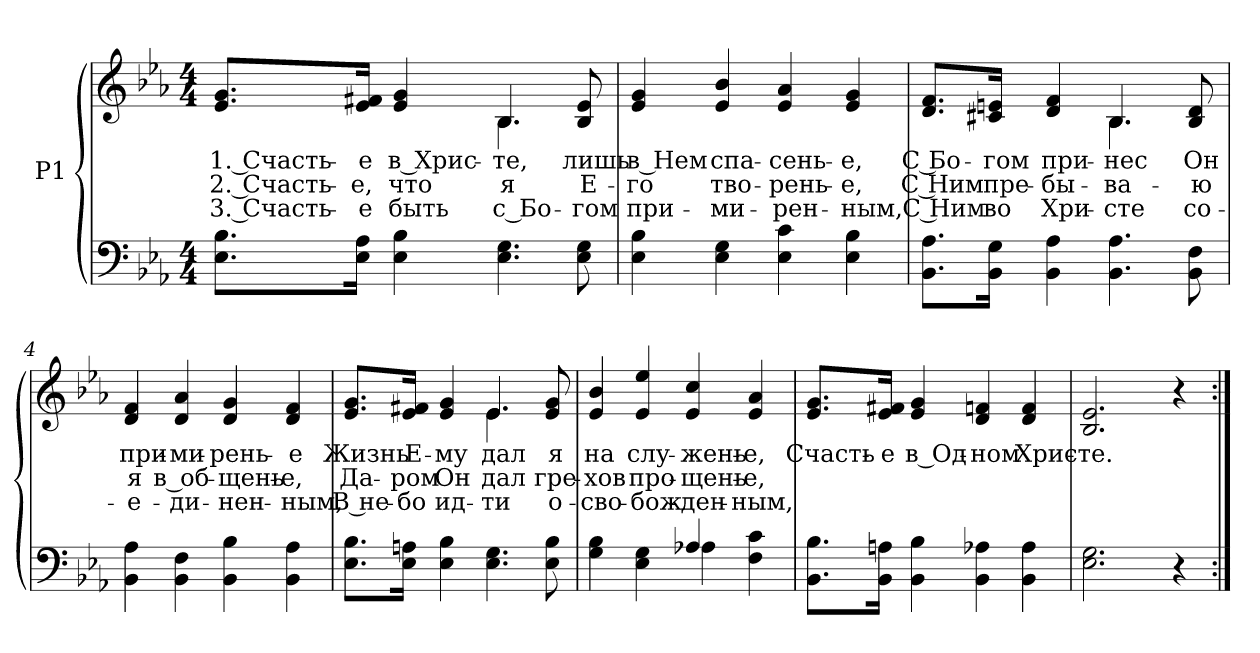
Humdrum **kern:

**kern	**kern	**text	**text	**text
*part1	*part1	*part1	*part1	*part1
*staff2	*staff1	*staff1	*staff1	*staff1
*I"P1	*	*	*	*
!!LO:PB:g=z
*clefF4	*clefG2	*	*	*
*k[b-e-a-]	*k[b-e-a-]	*	*	*
*E-:	*E-:	*	*	*
*M4/4	*M4/4	*	*	*
=1	=1	=1	=1	=1
!	!	!LO:LY:b:color=#000000	!LO:LY:b:color=#000000	!LO:LY:b:color=#000000
*	*^	*	*	*
8.E-i\ 8.B-i\L	8.e-i/ 8.gi/L	2ryy	1. Счасть-	2. Счасть-	3. Счасть-
!	!	!	!LO:LY:b:color=#000000	!LO:LY:b:color=#000000	!LO:LY:b:color=#000000
16E-i\ 16A-i\Jk	16e-i/ 16f#Xi/Jk	.	-е	-е,	-е
!	!	!	!LO:LY:b:color=#000000	!LO:LY:b:color=#000000	!LO:LY:b:color=#000000
4E-i\ 4B-i	4e-i/ 4gi	.	в Хрис-	что	быть
!	!	!	!LO:LY:b:color=#000000	!LO:LY:b:color=#000000	!LO:LY:b:color=#000000
4.E-i\ 4.Gi	4.B-i/	4.B-i\	-те,	я	с Бо-
!	!	!	!LO:LY:b:color=#000000	!LO:LY:b:color=#000000	!LO:LY:b:color=#000000
8E-i\ 8Gi	8B-i/ 8e-i	8ryy	лишь	Е-	-гом
*	*v	*v	*	*	*
=2	=2	=2	=2	=2
*	*^	*	*	*
!	!	!	!LO:LY:b:color=#000000	!LO:LY:b:color=#000000	!LO:LY:b:color=#000000
*	*v	*v	*	*	*
4E-i\ 4B-i	4e-i/ 4gi	в Нем	-го	при-
!	!	!LO:LY:b:color=#000000	!LO:LY:b:color=#000000	!LO:LY:b:color=#000000
4E-i\ 4Gi	4e-i/ 4b-i	спа-	тво-	-ми-
!	!	!LO:LY:b:color=#000000	!LO:LY:b:color=#000000	!LO:LY:b:color=#000000
4E-i\ 4ci	4e-i/ 4a-i	-сень-	-рень-	-рен-
!	!	!LO:LY:b:color=#000000	!LO:LY:b:color=#000000	!LO:LY:b:color=#000000
4E-i\ 4B-i	4e-i/ 4gi	-е,	-е,	-ным,
=3	=3	=3	=3	=3
!	!	!LO:LY:b:color=#000000	!LO:LY:b:color=#000000	!LO:LY:b:color=#000000
*	*^	*	*	*
8.BB-i\ 8.A-i\L	8.di/ 8.fi/L	2ryy	С Бо-	С Ним	С Ним
!	!	!	!LO:LY:b:color=#000000	!LO:LY:b:color=#000000	!LO:LY:b:color=#000000
16BB-i\ 16Gi\Jk	16c#Xi/ 16eni/Jk	.	-гом	пре-	во
!	!	!	!LO:LY:b:color=#000000	!LO:LY:b:color=#000000	!LO:LY:b:color=#000000
4BB-i\ 4A-i	4di/ 4fi	.	при-	-бы-	Хри-
!	!	!	!LO:LY:b:color=#000000	!LO:LY:b:color=#000000	!LO:LY:b:color=#000000
4.BB-i\ 4.A-i	4.B-i/	4.B-i\	-нес	-ва-	-сте
!	!	!	!LO:LY:b:color=#000000	!LO:LY:b:color=#000000	!LO:LY:b:color=#000000
8BB-i\ 8Fi	8B-i/ 8di	8ryy	Он	-ю	со-
*	*v	*v	*	*	*
!!LO:LB:g=z
=4	=4	=4	=4	=4
*	*^	*	*	*
!	!	!	!LO:LY:b:color=#000000	!LO:LY:b:color=#000000	!LO:LY:b:color=#000000
*	*v	*v	*	*	*
4BB-i\ 4A-i	4di/ 4fi	при-	я	-е-
!	!	!LO:LY:b:color=#000000	!LO:LY:b:color=#000000	!LO:LY:b:color=#000000
4BB-i\ 4Fi	4di/ 4a-i	-ми-	в об-	-ди-
!	!	!LO:LY:b:color=#000000	!LO:LY:b:color=#000000	!LO:LY:b:color=#000000
4BB-i\ 4B-i	4di/ 4gi	-рень-	-щень-	-нен-
!	!	!LO:LY:b:color=#000000	!LO:LY:b:color=#000000	!LO:LY:b:color=#000000
4BB-i\ 4A-i	4di/ 4fi	-е	-е,	-ным,
=5	=5	=5	=5	=5
!	!	!LO:LY:b:color=#000000	!LO:LY:b:color=#000000	!LO:LY:b:color=#000000
*	*^	*	*	*
8.E-i\ 8.B-i\L	8.e-i/ 8.gi/L	2ryy	Жизнь	Да-	В не-
!	!	!	!LO:LY:b:color=#000000	!LO:LY:b:color=#000000	!LO:LY:b:color=#000000
16E-i\ 16Ani\Jk	16e-i/ 16f#Xi/Jk	.	Е-	-ром	-бо
!	!	!	!LO:LY:b:color=#000000	!LO:LY:b:color=#000000	!LO:LY:b:color=#000000
4E-i\ 4B-i	4e-i/ 4gi	.	-му	Он	ид-
!	!	!	!LO:LY:b:color=#000000	!LO:LY:b:color=#000000	!LO:LY:b:color=#000000
4.E-i\ 4.Gi	4.e-i/	4.e-i\	дал	дал	-ти
!	!	!	!LO:LY:b:color=#000000	!LO:LY:b:color=#000000	!LO:LY:b:color=#000000
8E-i\ 8B-i	8e-i/ 8gi	8ryy	я	гре-	о-
*	*v	*v	*	*	*
=6	=6	=6	=6	=6
*^	*	*	*	*
*	*	*^	*	*	*
!	!	!	!	!LO:LY:b:color=#000000	!LO:LY:b:color=#000000	!LO:LY:b:color=#000000
*	*	*v	*v	*	*	*
4Gi\ 4B-i	2ryy	4e-i/ 4b-i	на	-хов	-сво-
!	!	!	!LO:LY:b:color=#000000	!LO:LY:b:color=#000000	!LO:LY:b:color=#000000
4E-i\ 4Gi	.	4e-i/ 4ee-i	слу-	про-	-бож-
!	!	!	!LO:LY:b:color=#000000	!LO:LY:b:color=#000000	!LO:LY:b:color=#000000
4A-Xi/	4A-i\	4e-i/ 4cci	-жень-	-щень-	-ден-
!	!	!	!LO:LY:b:color=#000000	!LO:LY:b:color=#000000	!LO:LY:b:color=#000000
4Fi\ 4ci	4ryy	4e-i/ 4a-i	-е,	-е,	-ным,
*v	*v	*	*	*	*
!!LO:LB:g=z
=7	=7	=7	=7	=7
*^	*	*	*	*
!	!	!	!LO:LY:b:color=#000000	!	!
*v	*v	*	*	*	*
8.BB-i\ 8.B-i\L	8.e-i/ 8.gi/L	Счасть-	.	.
!	!	!LO:LY:b:color=#000000	!	!
16BB-i\ 16Ani\Jk	16e-i/ 16f#Xi/Jk	-е	.	.
!	!	!LO:LY:b:color=#000000	!	!
4BB-i\ 4B-i	4e-i/ 4gi	в Од-	.	.
!	!	!LO:LY:b:color=#000000	!	!
4BB-i\ 4A-Xi	4di/ 4fni	-ном	.	.
!	!	!LO:LY:b:color=#000000	!	!
4BB-i\ 4A-i	4di/ 4fi	Хрис-	.	.
=8	=8	=8	=8	=8
!	!	!LO:LY:b:color=#000000	!	!
2.E-i\ 2.Gi	2.B-i/ 2.e-i	-те.	.	.
4r	4r	.	.	.
=:|!	=:|!	=:|!	=:|!	=:|!
*-	*-	*-	*-	*-
